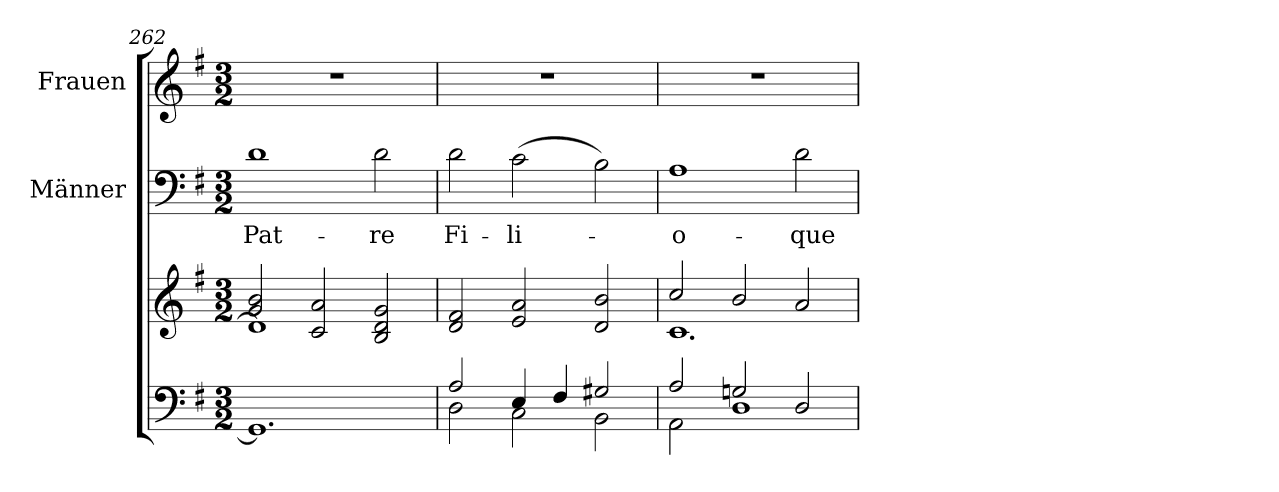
**kern	**kern	**kern	**text	**kern
*part3	*part3	*part2	*part2	*part1
*staff4	*staff3	*staff2	*staff2	*staff1
*	*	*I"Männer	*	*I"Frauen
*clefF4	*clefG2	*clefF4	*	*clefG2
*k[f#]	*k[f#]	*k[f#]	*	*k[f#]
*G:	*G:	*G:	*	*G:
*M3/2	*M3/2	*M3/2	*	*M3/2
=262	=262	=262	=262	=262
*	*^	*	*	*
!	!	!	!	!LO:LY:b	!
1.GG]	2g/ 2b/	1d]	1d	Pat-	1.r
.	2c/ 2a/	.	.	.	.
!	!	!	!	!LO:LY:b	!
.	2B/ 2d/ 2g/	2ryy	2d\	-re	.
=263	=263	=263	=263	=263	=263
*^	*	*	*	*	*
!	!	!	!	!	!LO:LY:b	!
*	*	*v	*v	*	*	*
2A/	2D\	2d/ 2f#/	2d\	Fi-	1.r
!	!	!	!	!LO:LY:b	!
4E/	2C\	2e/ 2a/	(>2c\	-li-	.
4F#/	.	.	.	.	.
2G#X/	2BB\	2d/ 2b/	2B\)	.	.
!!LO:LB:g=z
=264	=264	=264	=264	=264	=264
*	*	*^	*	*	*
!	!	!	!	!	!LO:LY:b	!
2A/	2AA\	2cc/	1.c	1A	-o-	1.r
2Gn/	1D	2b/	.	.	.	.
!	!	!	!	!	!LO:LY:b	!
2D/	.	2a/	.	2d\	-que	.
*v	*v	*	*	*	*	*
*	*v	*v	*	*	*
=	=	=	=	=
*-	*-	*-	*-	*-
